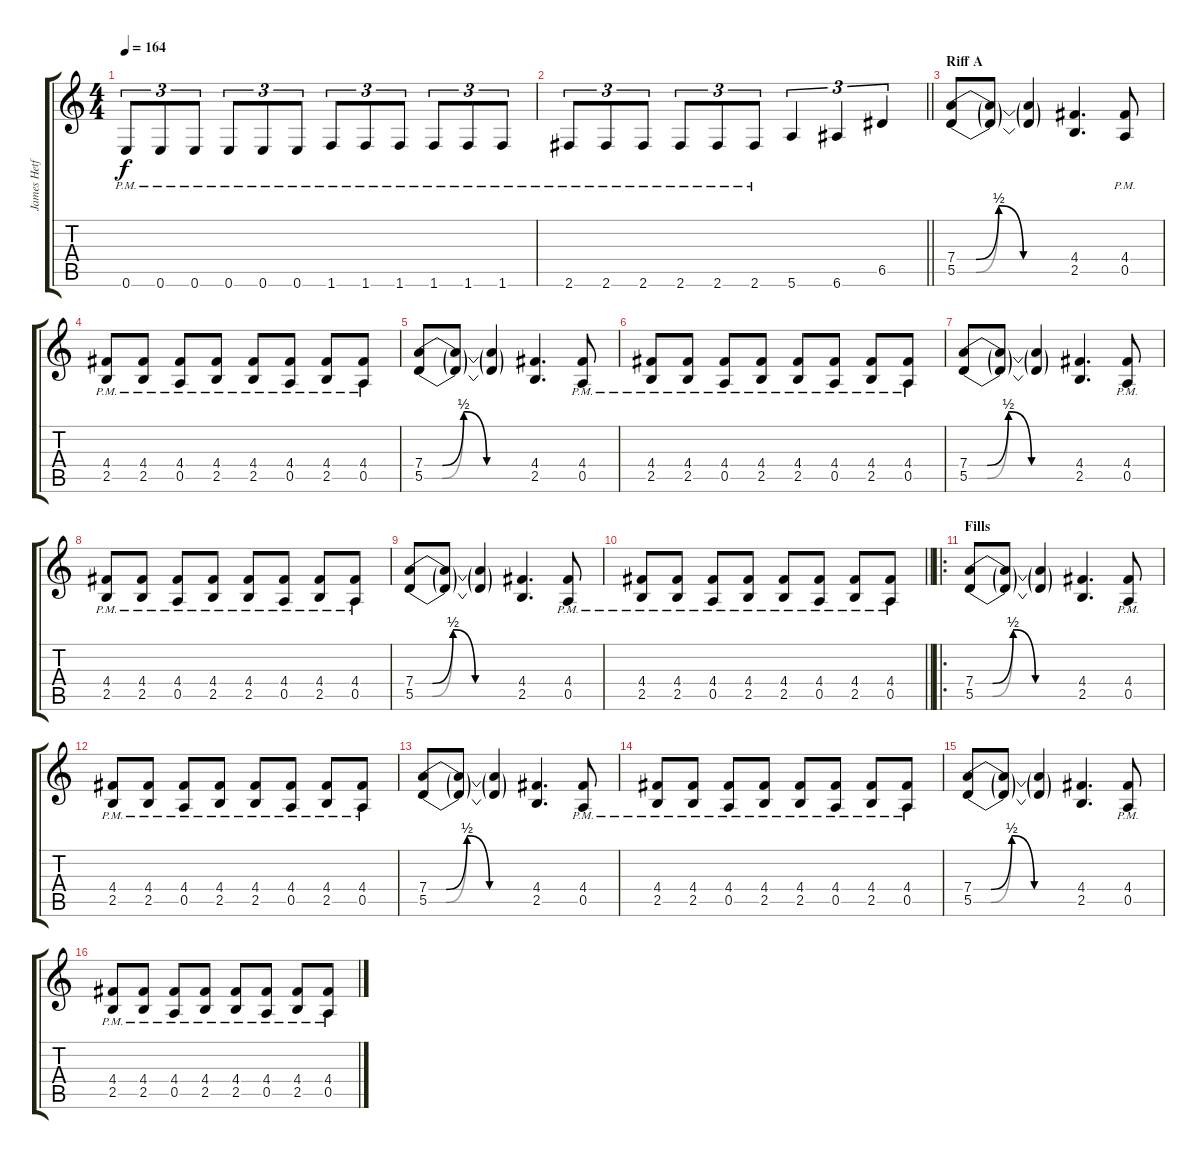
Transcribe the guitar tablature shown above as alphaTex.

\track ("James Hetfield" "James Hetf") {instrument distortionguitar}
\staff {score tabs}
\tuning (E4 B3 G3 D3 A2 E2) {hide}
\ts (4 4)
\tempo 164
\clef g2
\ks c
0.6{pm}.8{tu (3 2) dy f} 0.6{pm}.8{tu (3 2)} 0.6{pm}.8{tu (3 2)} 0.6{pm}.8{tu (3 2)} 0.6{pm}.8{tu (3 2)} 0.6{pm}.8{tu (3 2)} 1.6{pm}.8{tu (3 2)} 1.6{pm}.8{tu (3 2)} 1.6{pm}.8{tu (3 2)} 1.6{pm}.8{tu (3 2)} 1.6{pm}.8{tu (3 2)} 1.6{pm}.8{tu (3 2)} |
\barLineRight lightlight
2.6{pm}.8{tu (3 2)} 2.6{pm}.8{tu (3 2)} 2.6{pm}.8{tu (3 2)} 2.6{pm}.8{tu (3 2)} 2.6{pm}.8{tu (3 2)} 2.6{pm}.8{tu (3 2)} 5.6.4{tu (3 2)} 6.6.4{tu (3 2)} 6.5.4{tu (3 2)} |
\section ("" "Riff A")
(7.4{be (custom 0 0 10 0 22 2 35 0 45 0 60 0)} 5.5{be (custom 0 0 10 0 22 2 35 0 60 0)}).8 (7.4{t} 5.5{t}).8 (7.4{t} 5.5{t}).4 (4.4 2.5).4{d} (4.4{pm} 0.5{pm}).8 |
(4.4{pm} 2.5{pm}).8 (4.4{pm} 2.5{pm}).8 (4.4{pm} 0.5{pm}).8 (4.4{pm} 2.5{pm}).8 (4.4{pm} 2.5{pm}).8 (4.4{pm} 0.5{pm}).8 (4.4{pm} 2.5{pm}).8 (4.4{pm} 0.5{pm}).8 |
(7.4{be (custom 0 0 10 0 22 2 35 0 45 0 60 0)} 5.5{be (custom 0 0 10 0 22 2 35 0 60 0)}).8 (7.4{t} 5.5{t}).8 (7.4{t} 5.5{t}).4 (4.4 2.5).4{d} (4.4{pm} 0.5{pm}).8 |
(4.4{pm} 2.5{pm}).8 (4.4{pm} 2.5{pm}).8 (4.4{pm} 0.5{pm}).8 (4.4{pm} 2.5{pm}).8 (4.4{pm} 2.5{pm}).8 (4.4{pm} 0.5{pm}).8 (4.4{pm} 2.5{pm}).8 (4.4{pm} 0.5{pm}).8 |
(7.4{be (custom 0 0 10 0 22 2 35 0 45 0 60 0)} 5.5{be (custom 0 0 10 0 22 2 35 0 60 0)}).8 (7.4{t} 5.5{t}).8 (7.4{t} 5.5{t}).4 (4.4 2.5).4{d} (4.4{pm} 0.5{pm}).8 |
(4.4{pm} 2.5{pm}).8 (4.4{pm} 2.5{pm}).8 (4.4{pm} 0.5{pm}).8 (4.4{pm} 2.5{pm}).8 (4.4{pm} 2.5{pm}).8 (4.4{pm} 0.5{pm}).8 (4.4{pm} 2.5{pm}).8 (4.4{pm} 0.5{pm}).8 |
(7.4{be (custom 0 0 10 0 22 2 35 0 45 0 60 0)} 5.5{be (custom 0 0 10 0 22 2 35 0 60 0)}).8 (7.4{t} 5.5{t}).8 (7.4{t} 5.5{t}).4 (4.4 2.5).4{d} (4.4{pm} 0.5{pm}).8 |
\barLineRight lightlight
(4.4{pm} 2.5{pm}).8 (4.4{pm} 2.5{pm}).8 (4.4{pm} 0.5{pm}).8 (4.4{pm} 2.5{pm}).8 (4.4{pm} 2.5{pm}).8 (4.4{pm} 0.5{pm}).8 (4.4{pm} 2.5{pm}).8 (4.4{pm} 0.5{pm}).8 |
\ro
\section ("" "Fills")
(7.4{be (custom 0 0 10 0 22 2 35 0 45 0 60 0)} 5.5{be (custom 0 0 10 0 22 2 35 0 60 0)}).8 (7.4{t} 5.5{t}).8 (7.4{t} 5.5{t}).4 (4.4 2.5).4{d} (4.4{pm} 0.5{pm}).8 |
(4.4{pm} 2.5{pm}).8 (4.4{pm} 2.5{pm}).8 (4.4{pm} 0.5{pm}).8 (4.4{pm} 2.5{pm}).8 (4.4{pm} 2.5{pm}).8 (4.4{pm} 0.5{pm}).8 (4.4{pm} 2.5{pm}).8 (4.4{pm} 0.5{pm}).8 |
(7.4{be (custom 0 0 10 0 22 2 35 0 45 0 60 0)} 5.5{be (custom 0 0 10 0 22 2 35 0 60 0)}).8 (7.4{t} 5.5{t}).8 (7.4{t} 5.5{t}).4 (4.4 2.5).4{d} (4.4{pm} 0.5{pm}).8 |
(4.4{pm} 2.5{pm}).8 (4.4{pm} 2.5{pm}).8 (4.4{pm} 0.5{pm}).8 (4.4{pm} 2.5{pm}).8 (4.4{pm} 2.5{pm}).8 (4.4{pm} 0.5{pm}).8 (4.4{pm} 2.5{pm}).8 (4.4{pm} 0.5{pm}).8 |
(7.4{be (custom 0 0 10 0 22 2 35 0 45 0 60 0)} 5.5{be (custom 0 0 10 0 22 2 35 0 60 0)}).8 (7.4{t} 5.5{t}).8 (7.4{t} 5.5{t}).4 (4.4 2.5).4{d} (4.4{pm} 0.5{pm}).8 |
(4.4{pm} 2.5{pm}).8 (4.4{pm} 2.5{pm}).8 (4.4{pm} 0.5{pm}).8 (4.4{pm} 2.5{pm}).8 (4.4{pm} 2.5{pm}).8 (4.4{pm} 0.5{pm}).8 (4.4{pm} 2.5{pm}).8 (4.4{pm} 0.5{pm}).8
